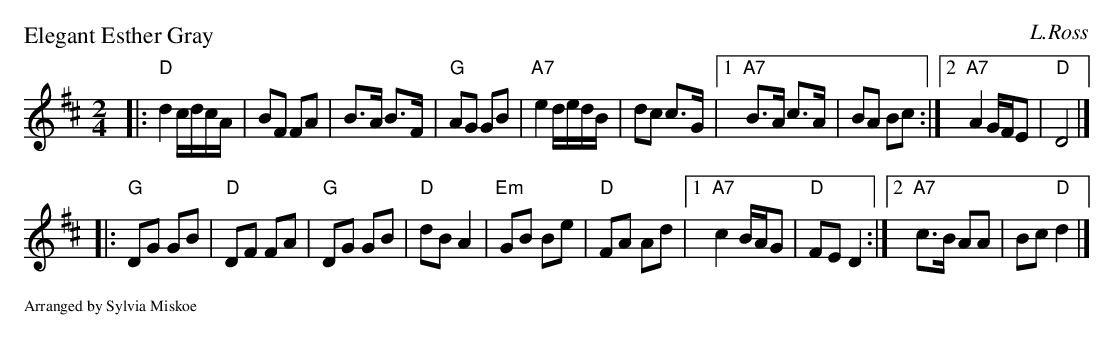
X:1
P: Elegant Esther Gray
C: L.Ross
M: 2/4
L: 1/16
K: D
|: "D"d4 cdcA | B2F2 F2A2 | B3A B3F | "G"A2G2 G2B2 \
| "A7"e4 dedB | d2c2 c3G |1 "A7"B3A c3A | B2A2 B2c2 \
                        :|2 "A7"A4 GFE2 | "D"D8 |]
|: "G"D2G2 G2B2 | "D"D2F2 F2A2 | "G"D2G2 G2B2 | "D"d2B2 A4 \
| "Em"G2B2 B2e2 | "D"F2A2 A2d2 |1 "A7"c4 BAG2 | "D"F2E2 D4 \
                              :|2 "A7"c3B A2A2 | B2c2 "D"d4 |]
